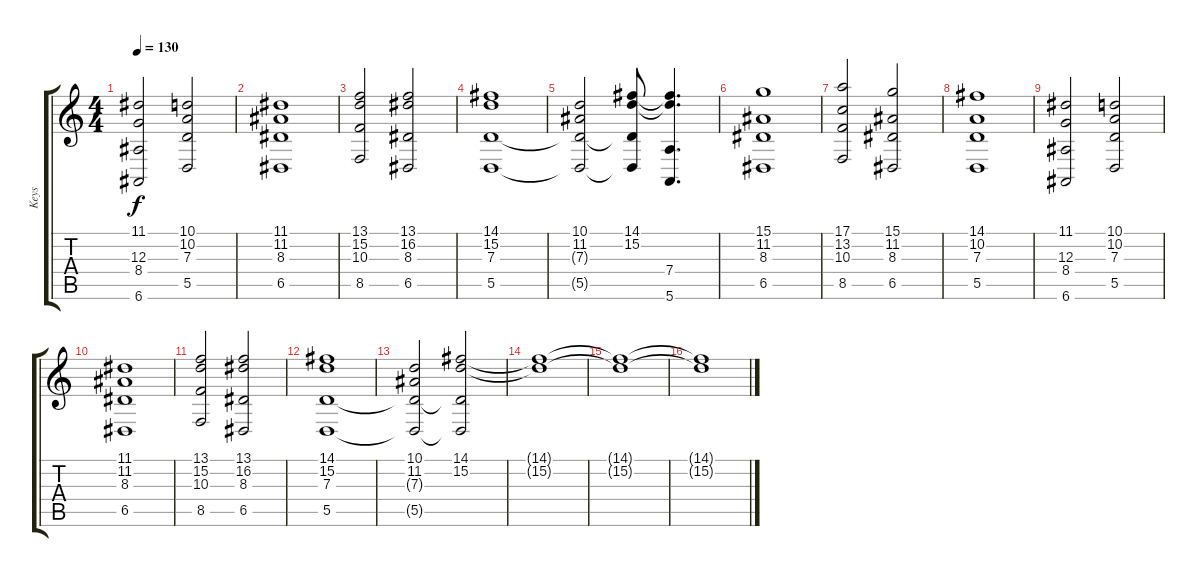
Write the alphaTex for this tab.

\track ("Keys" "Keys") {instrument pad2warm}
\staff {score tabs}
\tuning (E4 B3 G3 D3 A2 E2) {hide}
\ts (4 4)
\tempo 130
\clef g2
\ks c
(11.1 12.3 8.4 6.6).2{dy f} (10.1 10.2 7.3 5.5).2 |
(11.1 11.2 8.3 6.5).1 |
(13.1 15.2 10.3 8.5).2 (13.1 16.2 8.3 6.5).2 |
(14.1 15.2 7.3 5.5).1 |
(10.1 11.2 7.3{t} 5.5{t}).2 (14.1 15.2 7.3{t} 5.5{t}).8 (14.1{t} 15.2{t} 7.4 5.6).4{d} |
(15.1 11.2 8.3 6.5).1 |
(17.1 13.2 10.3 8.5).2 (15.1 11.2 8.3 6.5).2 |
(14.1 10.2 7.3 5.5).1 |
(11.1 12.3 8.4 6.6).2 (10.1 10.2 7.3 5.5).2 |
(11.1 11.2 8.3 6.5).1 |
(13.1 15.2 10.3 8.5).2 (13.1 16.2 8.3 6.5).2 |
(14.1 15.2 7.3 5.5).1 |
(10.1 11.2 7.3{t} 5.5{t}).2 (14.1 15.2 7.3{t} 5.5{t}).2 |
(14.1{t} 15.2{t}).1{volume 0} |
(14.1{t} 15.2{t}).1 |
(14.1{t} 15.2{t}).1
